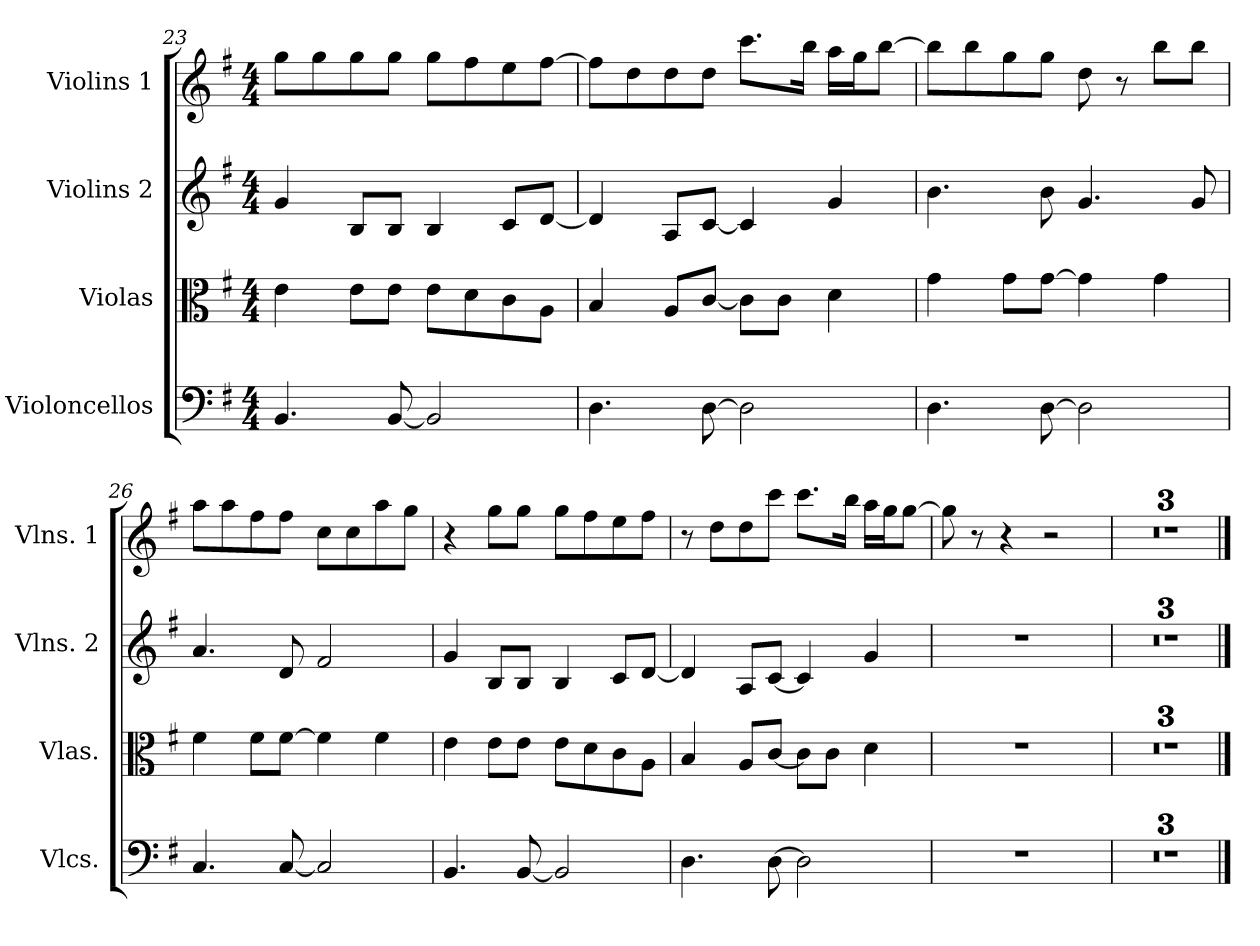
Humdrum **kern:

**kern	**kern	**kern	**kern
*part4	*part3	*part2	*part1
*staff4	*staff3	*staff2	*staff1
*I"Violoncellos	*I"Violas	*I"Violins 2	*I"Violins 1
*I'Vlcs.	*I'Vlas.	*I'Vlns. 2	*I'Vlns. 1
!!LO:LB:g=z
*clefF4	*clefC3	*clefG2	*clefG2
*k[f#]	*k[f#]	*k[f#]	*k[f#]
*G:	*G:	*G:	*G:
*M4/4	*M4/4	*M4/4	*M4/4
=23	=23	=23	=23
4.BB/	4e\	4g/	8gg\L
.	.	.	8gg\
.	8e\L	8B/L	8gg\
[8BB/	8e\J	8B/J	8gg\J
2BB/]	8e\L	4B/	8gg\L
.	8d\	.	8ff#\
.	8c\	8c/L	8ee\
.	8A\J	[8d/J	[8ff#\J
=24	=24	=24	=24
4.D\	4B/	4d/]	8ff#\L]
.	.	.	8dd\
.	8A/L	8A/L	8dd\
[8D\	[8c/J	[8c/J	8dd\J
2D\]	8c\L]	4c/]	8.ccc\L
.	8c\J	.	.
.	.	.	16bb\Jk
.	4d\	4g/	16aa\LL
.	.	.	16gg\J
.	.	.	[8bb\J
=25	=25	=25	=25
4.D\	4g\	4.b\	8bb\L]
.	.	.	8bb\
.	8g\L	.	8gg\
[8D\	[8g\J	8b\	8gg\J
2D\]	4g\]	4.g/	8dd\
.	.	.	8r
.	4g\	.	8bb\L
.	.	8g/	8bb\J
=26	=26	=26	=26
4.C/	4f#\	4.a/	8aa\L
.	.	.	8aa\
.	8f#\L	.	8ff#\
[8C/	[8f#\J	8d/	8ff#\J
2C/]	4f#\]	2f#/	8cc\L
.	.	.	8cc\
.	4f#\	.	8aa\
.	.	.	8gg\J
!!LO:PB:g=z
=27	=27	=27	=27
4.BB/	4e\	4g/	4r
.	8e\L	8B/L	8gg\L
[8BB/	8e\J	8B/J	8gg\J
2BB/]	8e\L	4B/	8gg\L
.	8d\	.	8ff#\
.	8c\	8c/L	8ee\
.	8A\J	[8d/J	8ff#\J
=28	=28	=28	=28
4.D\	4B/	4d/]	8r
.	.	.	8dd\L
.	8A/L	8A/L	8dd\
[8D\	[8c/J	[8c/J	8ccc\J
2D\]	8c\L]	4c/]	8.ccc\L
.	8c\J	.	.
.	.	.	16bb\Jk
.	4d\	4g/	16aa\LL
.	.	.	16gg\J
.	.	.	[8gg\J
=29	=29	=29	=29
1r	1r	1r	8gg\]
.	.	.	8r
.	.	.	4r
.	.	.	2r
=30	=30	=30	=30
1r	1r	1r	1r
=31	=31	=31	=31
1r	1r	1r	1r
=32	=32	=32	=32
1r	1r	1r	1r
==	==	==	==
*-	*-	*-	*-
